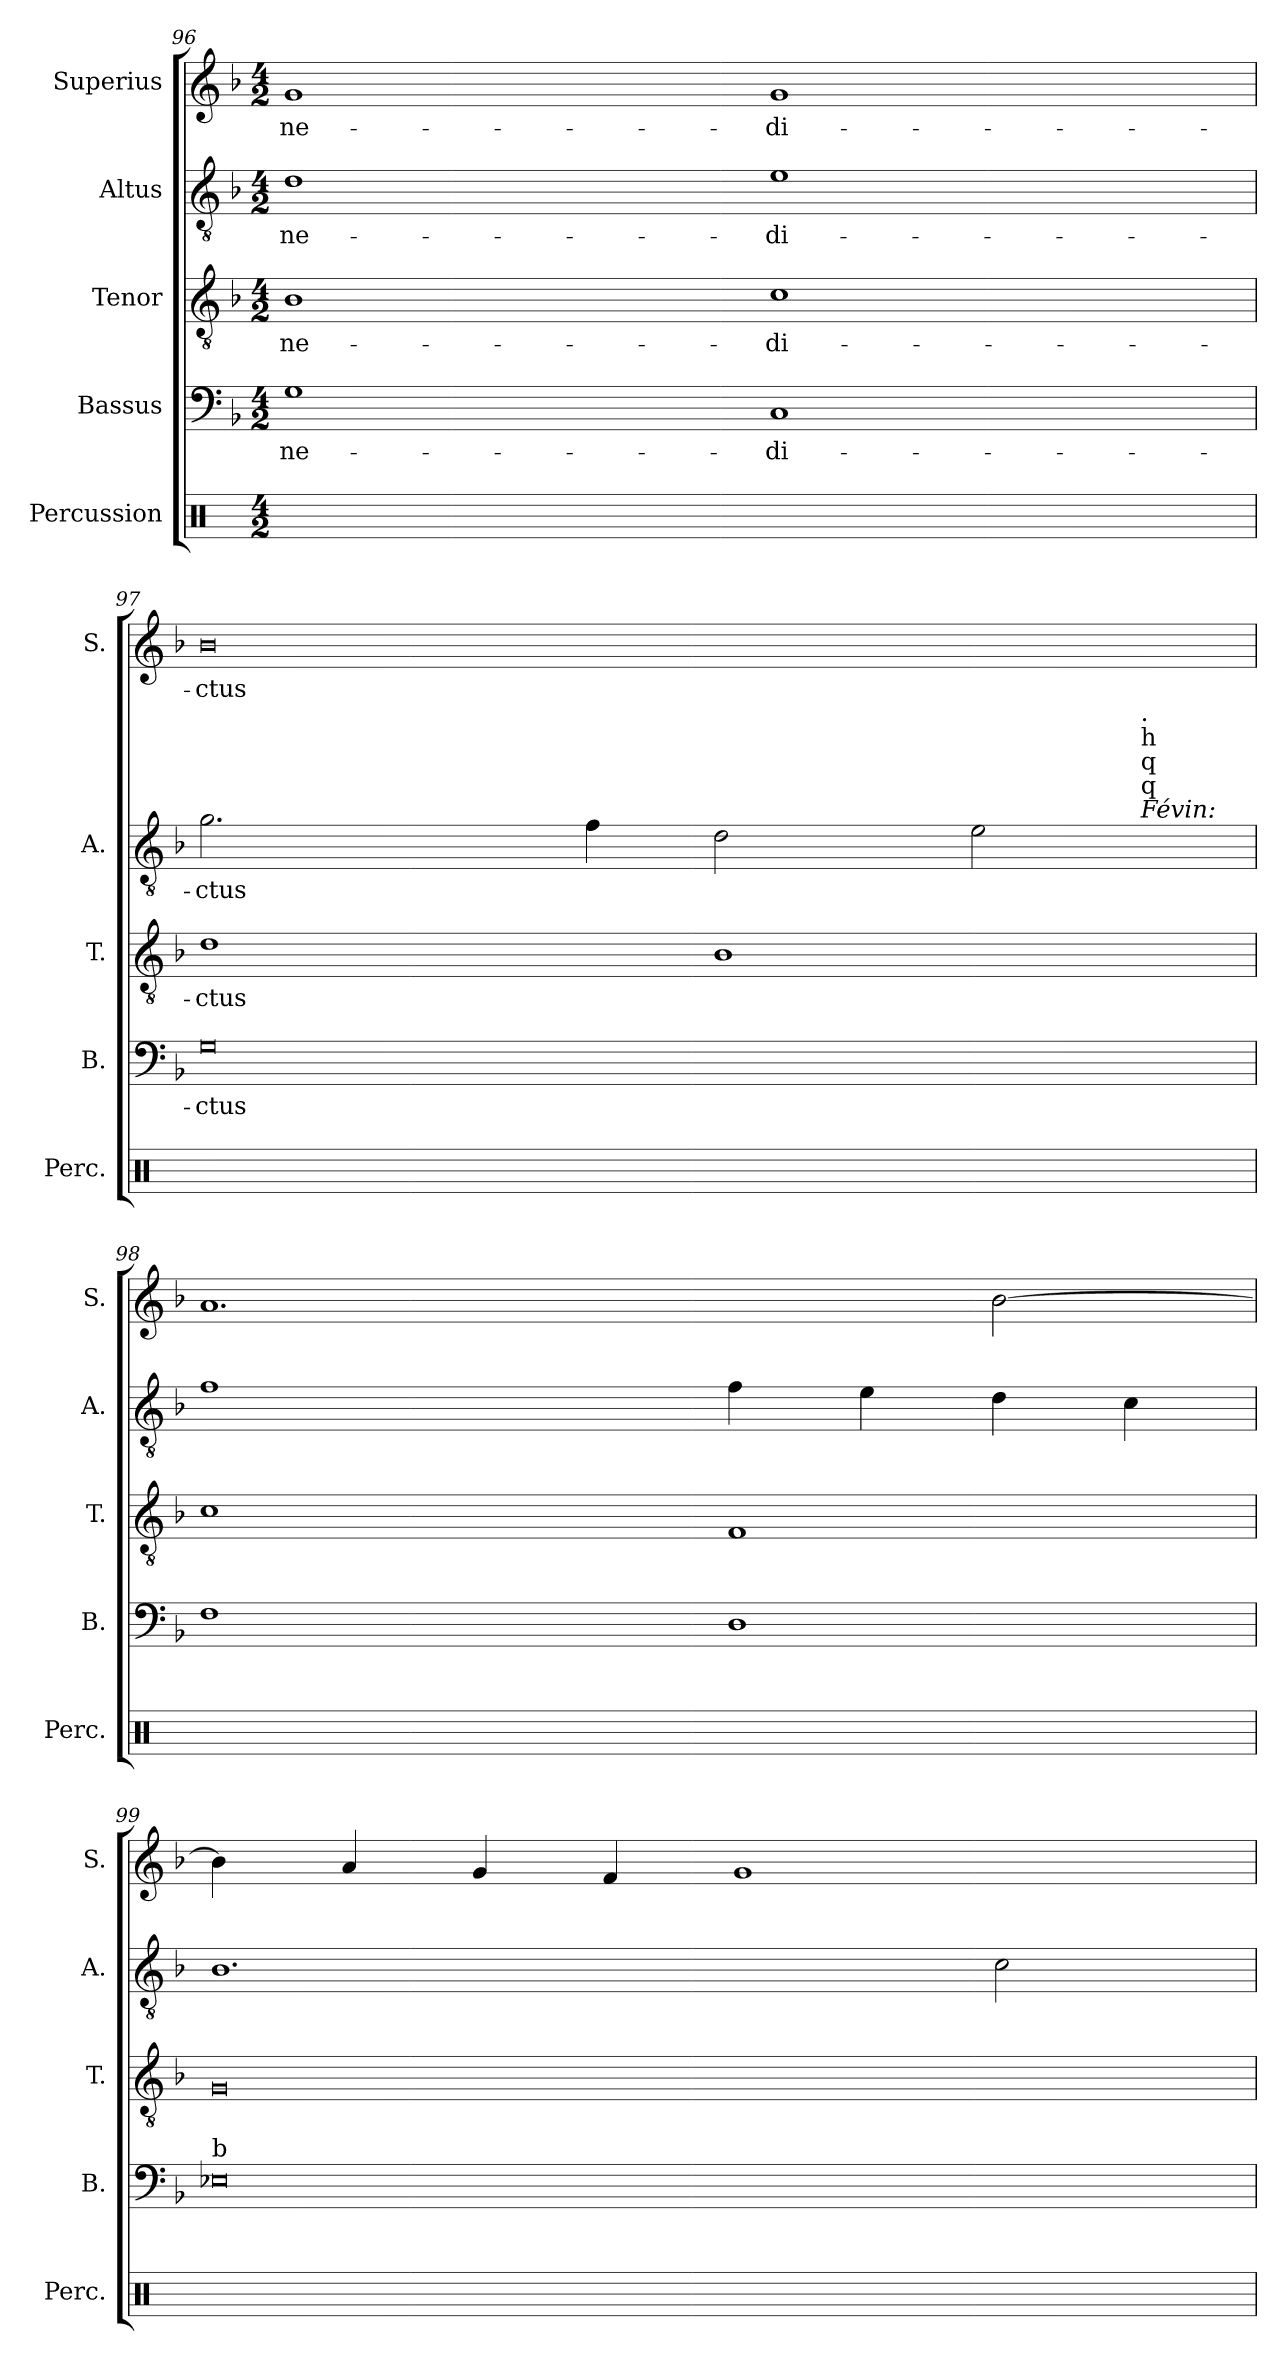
**kern	**kern	**text	**kern	**text	**kern	**text	**kern	**text
*part5	*part4	*part4	*part3	*part3	*part2	*part2	*part1	*part1
*staff5	*staff4	*staff4	*staff3	*staff3	*staff2	*staff2	*staff1	*staff1
*I"Percussion	*I"Bassus	*	*I"Tenor	*	*I"Altus	*	*I"Superius	*
*I'Perc.	*I'B.	*	*I'T.	*	*I'A.	*	*I'S.	*
*clefX	*clefF4	*	*clefGv2	*	*clefGv2	*	*clefG2	*
*	*	*	*ITrd7c12	*	*ITrd7c12	*	*	*
*k[]	*k[b-]	*	*k[b-]	*	*k[b-]	*	*k[b-]	*
*C:	*F:	*	*F:	*	*F:	*	*F:	*
*M4/2	*M4/2	*	*M4/2	*	*M4/2	*	*M4/2	*
=96	=96	=96	=96	=96	=96	=96	=96	=96
!	!	!LO:LY:b:color=#000000	!	!	!	!	!	!
!	!	!	!	!LO:LY:b:color=#000000	!	!	!	!
!	!	!	!	!	!	!LO:LY:b:color=#000000	!	!
!	!	!	!	!	!	!	!	!LO:LY:b:color=#000000
16Rei/LLyy	1Gi	-ne-	1BB-i	-ne-	1Di	-ne-	1gi	-ne-
16Rei/yy	.	.	.	.	.	.	.	.
16Rei/yy	.	.	.	.	.	.	.	.
16Rei/JJyy	.	.	.	.	.	.	.	.
16Rei/LLyy	.	.	.	.	.	.	.	.
16Rei/yy	.	.	.	.	.	.	.	.
16Rei/yy	.	.	.	.	.	.	.	.
16Rei/JJyy	.	.	.	.	.	.	.	.
16Rei/LLyy	.	.	.	.	.	.	.	.
16Rei/yy	.	.	.	.	.	.	.	.
16Rei/yy	.	.	.	.	.	.	.	.
16Rei/JJyy	.	.	.	.	.	.	.	.
16Rei/LLyy	.	.	.	.	.	.	.	.
16Rei/yy	.	.	.	.	.	.	.	.
16Rei/yy	.	.	.	.	.	.	.	.
16Rei/JJyy	.	.	.	.	.	.	.	.
!	!	!LO:LY:b:color=#000000	!	!	!	!	!	!
!	!	!	!	!LO:LY:b:color=#000000	!	!	!	!
!	!	!	!	!	!	!LO:LY:b:color=#000000	!	!
!	!	!	!	!	!	!	!	!LO:LY:b:color=#000000
16Rei/LLyy	1Ci	-di-	1Ci	-di-	1Ei	-di-	1gi	-di-
16Rei/yy	.	.	.	.	.	.	.	.
16Rei/yy	.	.	.	.	.	.	.	.
16Rei/JJyy	.	.	.	.	.	.	.	.
16Rei/LLyy	.	.	.	.	.	.	.	.
16Rei/yy	.	.	.	.	.	.	.	.
16Rei/yy	.	.	.	.	.	.	.	.
16Rei/JJyy	.	.	.	.	.	.	.	.
16Rei/LLyy	.	.	.	.	.	.	.	.
16Rei/yy	.	.	.	.	.	.	.	.
16Rei/yy	.	.	.	.	.	.	.	.
16Rei/JJyy	.	.	.	.	.	.	.	.
16Rei/LLyy	.	.	.	.	.	.	.	.
16Rei/yy	.	.	.	.	.	.	.	.
16Rei/yy	.	.	.	.	.	.	.	.
16Rei/JJyy	.	.	.	.	.	.	.	.
=97	=97	=97	=97	=97	=97	=97	=97	=97
!	!	!LO:LY:b:color=#000000	!	!	!	!	!	!
!	!	!	!	!LO:LY:b:color=#000000	!	!	!	!
!	!	!	!	!	!	!LO:LY:b:color=#000000	!	!
!	!	!	!	!	!	!	!	!LO:LY:b:color=#000000
*	*	*	*	*	*^	*	*	*
16Rei/LLyy	0Gi	-ctus	1Di	-ctus	2.Gi\	1ryy	-ctus	0b-i	-ctus
16Rei/yy	.	.	.	.	.	.	.	.	.
16Rei/yy	.	.	.	.	.	.	.	.	.
16Rei/JJyy	.	.	.	.	.	.	.	.	.
16Rei/LLyy	.	.	.	.	.	.	.	.	.
16Rei/yy	.	.	.	.	.	.	.	.	.
16Rei/yy	.	.	.	.	.	.	.	.	.
16Rei/JJyy	.	.	.	.	.	.	.	.	.
16Rei/LLyy	.	.	.	.	.	.	.	.	.
16Rei/yy	.	.	.	.	.	.	.	.	.
16Rei/yy	.	.	.	.	.	.	.	.	.
16Rei/JJyy	.	.	.	.	.	.	.	.	.
16Rei/LLyy	.	.	.	.	4Fi\	.	.	.	.
16Rei/yy	.	.	.	.	.	.	.	.	.
16Rei/yy	.	.	.	.	.	.	.	.	.
16Rei/JJyy	.	.	.	.	.	.	.	.	.
16Rei/LLyy	.	.	1BB-i	.	2Di\	2ryy	.	.	.
16Rei/yy	.	.	.	.	.	.	.	.	.
16Rei/yy	.	.	.	.	.	.	.	.	.
16Rei/JJyy	.	.	.	.	.	.	.	.	.
16Rei/LLyy	.	.	.	.	.	.	.	.	.
16Rei/yy	.	.	.	.	.	.	.	.	.
16Rei/yy	.	.	.	.	.	.	.	.	.
16Rei/JJyy	.	.	.	.	.	.	.	.	.
16Rei/LLyy	.	.	.	.	2Ei\	4ryy	.	.	.
16Rei/yy	.	.	.	.	.	.	.	.	.
16Rei/yy	.	.	.	.	.	.	.	.	.
16Rei/JJyy	.	.	.	.	.	.	.	.	.
16Rei/LLyy	.	.	.	.	.	16ryy	.	.	.
16Rei/yy	.	.	.	.	.	256..ryy	.	.	.
!	!	!	!	!	!	!LO:TX:a:i:t=Févin&colon;	!	!	!
!	!	!	!	!	!	!LO:TX:t=q	!	!	!
!	!	!	!	!	!	!LO:TX:t=q	!	!	!
!	!	!	!	!	!	!LO:TX:t=h	!	!	!
!	!	!	!	!	!	!LO:TX:t=.	!	!	!
.	.	.	.	.	.	8ryy	.	.	.
16Rei/yy	.	.	.	.	.	.	.	.	.
16Rei/JJyy	.	.	.	.	.	.	.	.	.
.	.	.	.	.	.	32ryy	.	.	.
.	.	.	.	.	.	64ryy	.	.	.
.	.	.	.	.	.	128ryy	.	.	.
.	.	.	.	.	.	1024ryy	.	.	.
=98	=98	=98	=98	=98	=98	=98	=98	=98	=98
!	!	!	!	!	!LO:TX:a:t=F  E  F	!	!	!	!
*	*	*	*	*	*v	*v	*	*	*
16Rei/LLyy	1Fi	.	1Ci	.	1Fi	.	1.ai	.
16Rei/yy	.	.	.	.	.	.	.	.
16Rei/yy	.	.	.	.	.	.	.	.
16Rei/JJyy	.	.	.	.	.	.	.	.
16Rei/LLyy	.	.	.	.	.	.	.	.
16Rei/yy	.	.	.	.	.	.	.	.
16Rei/yy	.	.	.	.	.	.	.	.
16Rei/JJyy	.	.	.	.	.	.	.	.
16Rei/LLyy	.	.	.	.	.	.	.	.
16Rei/yy	.	.	.	.	.	.	.	.
16Rei/yy	.	.	.	.	.	.	.	.
16Rei/JJyy	.	.	.	.	.	.	.	.
16Rei/LLyy	.	.	.	.	.	.	.	.
16Rei/yy	.	.	.	.	.	.	.	.
16Rei/yy	.	.	.	.	.	.	.	.
16Rei/JJyy	.	.	.	.	.	.	.	.
16Rei/LLyy	1Di	.	1FFi	.	4Fi\	.	.	.
16Rei/yy	.	.	.	.	.	.	.	.
16Rei/yy	.	.	.	.	.	.	.	.
16Rei/JJyy	.	.	.	.	.	.	.	.
16Rei/LLyy	.	.	.	.	4Ei\	.	.	.
16Rei/yy	.	.	.	.	.	.	.	.
16Rei/yy	.	.	.	.	.	.	.	.
16Rei/JJyy	.	.	.	.	.	.	.	.
16Rei/LLyy	.	.	.	.	4Di\	.	[>2b-i\	.
16Rei/yy	.	.	.	.	.	.	.	.
16Rei/yy	.	.	.	.	.	.	.	.
16Rei/JJyy	.	.	.	.	.	.	.	.
16Rei/LLyy	.	.	.	.	4Ci\	.	.	.
16Rei/yy	.	.	.	.	.	.	.	.
16Rei/yy	.	.	.	.	.	.	.	.
16Rei/JJyy	.	.	.	.	.	.	.	.
=99	=99	=99	=99	=99	=99	=99	=99	=99
!	!LO:TX:a:t=b	!	!	!	!	!	!	!
16Rei/LLyy	0E-j	.	0GGi	.	1.BB-i	.	4b-i\]	.
16Rei/yy	.	.	.	.	.	.	.	.
16Rei/yy	.	.	.	.	.	.	.	.
16Rei/JJyy	.	.	.	.	.	.	.	.
16Rei/LLyy	.	.	.	.	.	.	4ai/	.
16Rei/yy	.	.	.	.	.	.	.	.
16Rei/yy	.	.	.	.	.	.	.	.
16Rei/JJyy	.	.	.	.	.	.	.	.
16Rei/LLyy	.	.	.	.	.	.	4gi/	.
16Rei/yy	.	.	.	.	.	.	.	.
16Rei/yy	.	.	.	.	.	.	.	.
16Rei/JJyy	.	.	.	.	.	.	.	.
16Rei/LLyy	.	.	.	.	.	.	4fi/	.
16Rei/yy	.	.	.	.	.	.	.	.
16Rei/yy	.	.	.	.	.	.	.	.
16Rei/JJyy	.	.	.	.	.	.	.	.
16Rei/LLyy	.	.	.	.	.	.	1gi	.
16Rei/yy	.	.	.	.	.	.	.	.
16Rei/yy	.	.	.	.	.	.	.	.
16Rei/JJyy	.	.	.	.	.	.	.	.
16Rei/LLyy	.	.	.	.	.	.	.	.
16Rei/yy	.	.	.	.	.	.	.	.
16Rei/yy	.	.	.	.	.	.	.	.
16Rei/JJyy	.	.	.	.	.	.	.	.
16Rei/LLyy	.	.	.	.	2Ci\	.	.	.
16Rei/yy	.	.	.	.	.	.	.	.
16Rei/yy	.	.	.	.	.	.	.	.
16Rei/JJyy	.	.	.	.	.	.	.	.
16Rei/LLyy	.	.	.	.	.	.	.	.
16Rei/yy	.	.	.	.	.	.	.	.
16Rei/yy	.	.	.	.	.	.	.	.
16Rei/JJyy	.	.	.	.	.	.	.	.
=	=	=	=	=	=	=	=	=
*-	*-	*-	*-	*-	*-	*-	*-	*-
